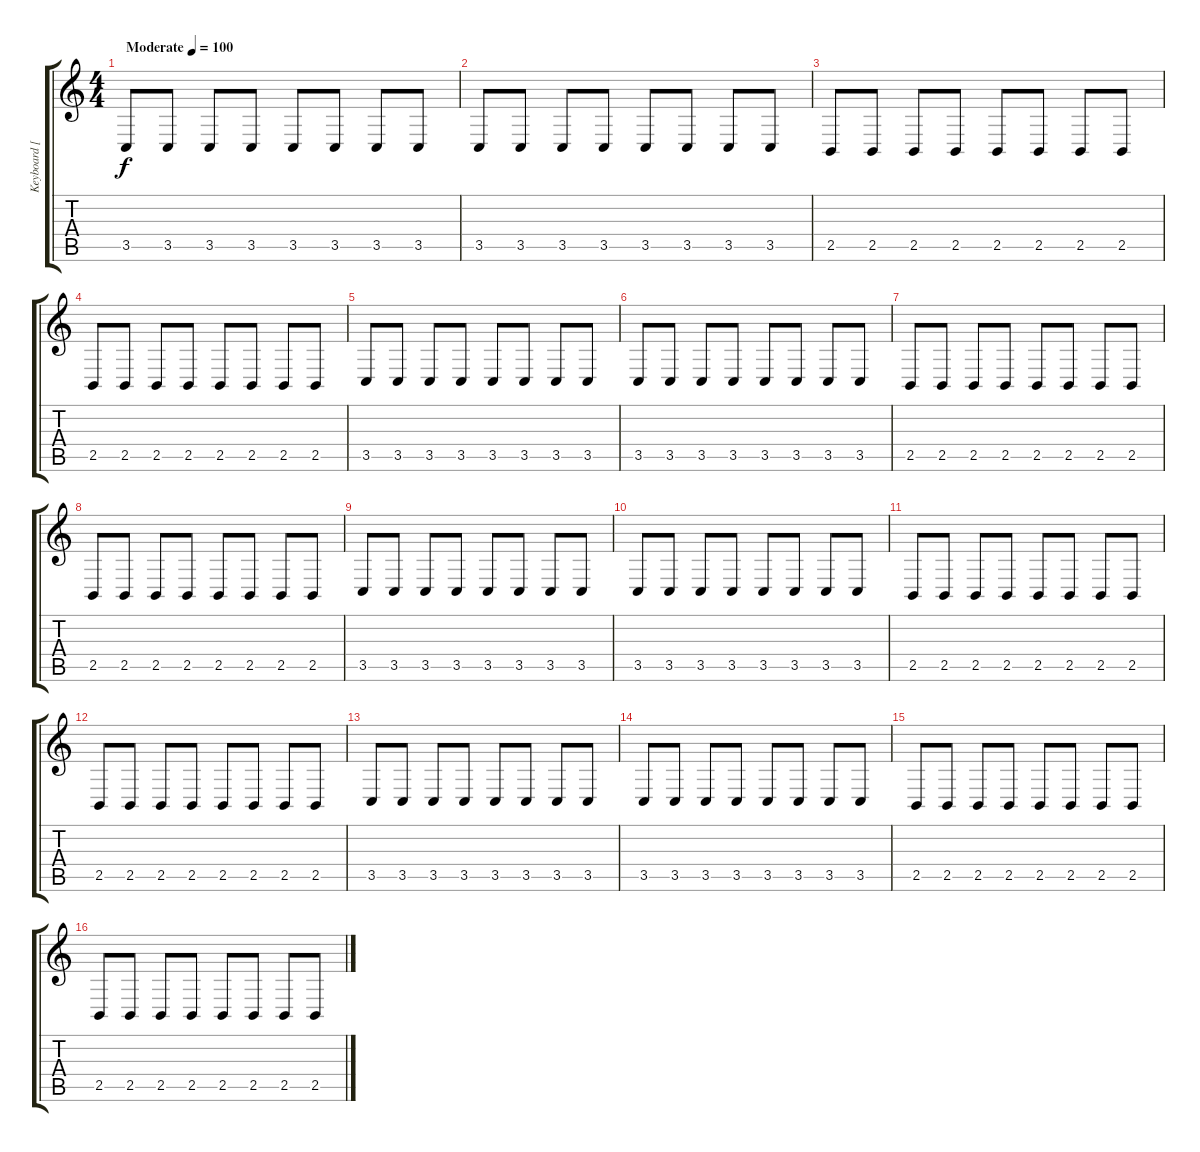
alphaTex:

\track ("Keyboard [Left]" "Keyboard [") {instrument pad2warm}
\staff {score tabs}
\tuning (E4 B3 G3 D3 A2 E2) {hide}
\ts (4 4)
\tempo (100 "Moderate")
\clef g2
\ks c
3.5.8{dy f instrument pad2warm} 3.5.8 3.5.8 3.5.8 3.5.8 3.5.8 3.5.8 3.5.8 |
3.5.8 3.5.8 3.5.8 3.5.8 3.5.8 3.5.8 3.5.8 3.5.8 |
2.5.8 2.5.8 2.5.8 2.5.8 2.5.8 2.5.8 2.5.8 2.5.8 |
2.5.8 2.5.8 2.5.8 2.5.8 2.5.8 2.5.8 2.5.8 2.5.8 |
3.5.8 3.5.8 3.5.8 3.5.8 3.5.8 3.5.8 3.5.8 3.5.8 |
3.5.8 3.5.8 3.5.8 3.5.8 3.5.8 3.5.8 3.5.8 3.5.8 |
2.5.8 2.5.8 2.5.8 2.5.8 2.5.8 2.5.8 2.5.8 2.5.8 |
2.5.8 2.5.8 2.5.8 2.5.8 2.5.8 2.5.8 2.5.8 2.5.8 |
3.5.8 3.5.8 3.5.8 3.5.8 3.5.8 3.5.8 3.5.8 3.5.8 |
3.5.8 3.5.8 3.5.8 3.5.8 3.5.8 3.5.8 3.5.8 3.5.8 |
2.5.8 2.5.8 2.5.8 2.5.8 2.5.8 2.5.8 2.5.8 2.5.8 |
2.5.8 2.5.8 2.5.8 2.5.8 2.5.8 2.5.8 2.5.8 2.5.8 |
3.5.8 3.5.8 3.5.8 3.5.8 3.5.8 3.5.8 3.5.8 3.5.8 |
3.5.8 3.5.8 3.5.8 3.5.8 3.5.8 3.5.8 3.5.8 3.5.8 |
2.5.8 2.5.8 2.5.8 2.5.8 2.5.8 2.5.8 2.5.8 2.5.8 |
2.5.8 2.5.8 2.5.8 2.5.8 2.5.8 2.5.8 2.5.8 2.5.8
